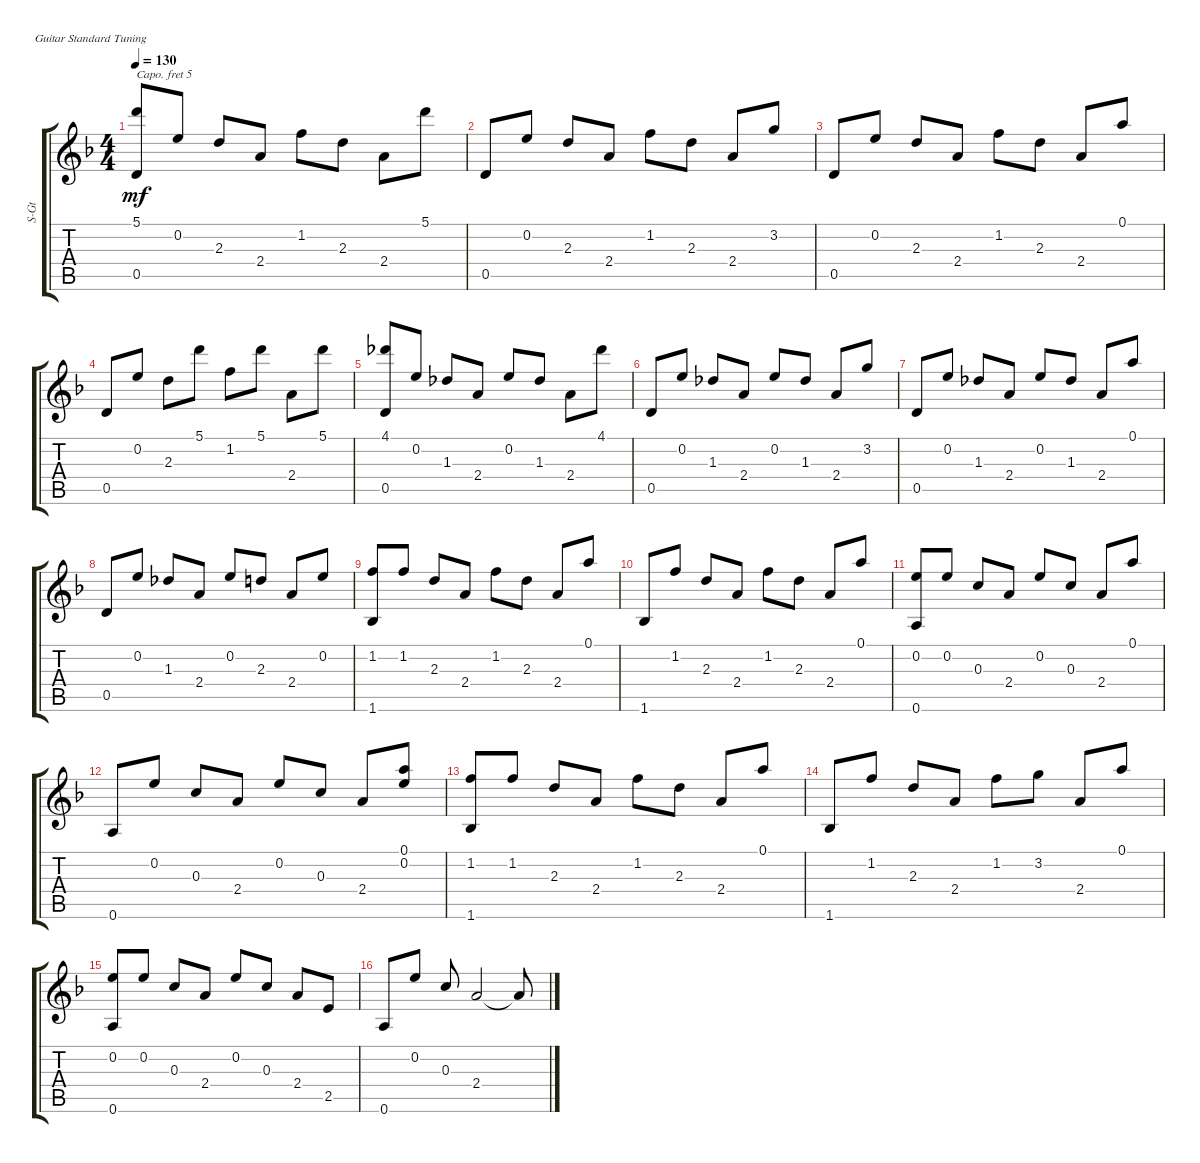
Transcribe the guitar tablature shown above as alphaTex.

\defaultSystemsLayout 4
\bracketExtendMode groupsimilarinstruments
\otherSystemsTrackNameOrientation horizontal
\track ("Steel Guitar" "S-Gt") {instrument acousticguitarsteel}
\staff {score tabs}
\capo 5
\tuning (E4 B3 G3 D3 A2 E2)
\ts (4 4)
\tempo 130
\clef g2
\ks f
(5.1{acc forcenatural} 0.5{acc forcenatural}).8{dy mf beam Up} 0.2{acc forcenatural}.8{beam Up} 2.3{acc forcenatural}.8{beam Up} 2.4{acc forcenatural}.8{beam Up} 1.2{acc forcenatural}.8{beam Down} 2.3{acc forcenatural}.8{beam Down} 2.4{acc forcenatural}.8{beam Down} 5.1{acc forcenatural}.8{beam Down} |
0.5{acc forcenatural}.8{beam Up} 0.2{acc forcenatural}.8{beam Up} 2.3{acc forcenatural}.8{beam Up} 2.4{acc forcenatural}.8{beam Up} 1.2{acc forcenatural}.8{beam Down} 2.3{acc forcenatural}.8{beam Down} 2.4{acc forcenatural}.8{beam Up} 3.2{acc forcenatural}.8{beam Up} |
0.5{acc forcenatural}.8{beam Up} 0.2{acc forcenatural}.8{beam Up} 2.3{acc forcenatural}.8{beam Up} 2.4{acc forcenatural}.8{beam Up} 1.2{acc forcenatural}.8{beam Down} 2.3{acc forcenatural}.8{beam Down} 2.4{acc forcenatural}.8{beam Up} 0.1{acc forcenatural}.8{beam Up} |
0.5{acc forcenatural}.8{beam Up} 0.2{acc forcenatural}.8{beam Up} 2.3{acc forcenatural}.8{beam Down} 5.1{acc forcenatural}.8{beam Down} 1.2{acc forcenatural}.8{beam Down} 5.1{acc forcenatural}.8{beam Down} 2.4{acc forcenatural}.8{beam Down} 5.1{acc forcenatural}.8{beam Down} |
(4.1{acc b} 0.5{acc forcenatural}).8{beam Up} 0.2{acc forcenatural}.8{beam Up} 1.3{acc b}.8{beam Up} 2.4{acc forcenatural}.8{beam Up} 0.2{acc forcenatural}.8{beam Up} 1.3{acc b}.8{beam Up} 2.4{acc forcenatural}.8{beam Down} 4.1{acc b}.8{beam Down} |
0.5{acc forcenatural}.8{beam Up} 0.2{acc forcenatural}.8{beam Up} 1.3{acc b}.8{beam Up} 2.4{acc forcenatural}.8{beam Up} 0.2{acc forcenatural}.8{beam Up} 1.3{acc b}.8{beam Up} 2.4{acc forcenatural}.8{beam Up} 3.2{acc forcenatural}.8{beam Up} |
0.5{acc forcenatural}.8{beam Up} 0.2{acc forcenatural}.8{beam Up} 1.3{acc b}.8{beam Up} 2.4{acc forcenatural}.8{beam Up} 0.2{acc forcenatural}.8{beam Up} 1.3{acc b}.8{beam Up} 2.4{acc forcenatural}.8{beam Up} 0.1{acc forcenatural}.8{beam Up} |
0.5{acc forcenatural}.8{beam Up} 0.2{acc forcenatural}.8{beam Up} 1.3{acc b}.8{beam Up} 2.4{acc forcenatural}.8{beam Up} 0.2{acc forcenatural}.8{beam Up} 2.3{acc forcenatural}.8{beam Up} 2.4{acc forcenatural}.8{beam Up} 0.2{acc forcenatural}.8{beam Up} |
(1.6{acc forcenatural} 1.2{acc forcenatural}).8{beam Up} 1.2{acc forcenatural}.8{beam Up} 2.3{acc forcenatural}.8{beam Up} 2.4{acc forcenatural}.8{beam Up} 1.2{acc forcenatural}.8{beam Down} 2.3{acc forcenatural}.8{beam Down} 2.4{acc forcenatural}.8{beam Up} 0.1{acc forcenatural}.8{beam Up} |
1.6{acc forcenatural}.8{beam Up} 1.2{acc forcenatural}.8{beam Up} 2.3{acc forcenatural}.8{beam Up} 2.4{acc forcenatural}.8{beam Up} 1.2{acc forcenatural}.8{beam Down} 2.3{acc forcenatural}.8{beam Down} 2.4{acc forcenatural}.8{beam Up} 0.1{acc forcenatural}.8{beam Up} |
(0.2{acc forcenatural} 0.6{acc forcenatural}).8{beam Up} 0.2{acc forcenatural}.8{beam Up} 0.3{acc forcenatural}.8{beam Up} 2.4{acc forcenatural}.8{beam Up} 0.2{acc forcenatural}.8{beam Up} 0.3{acc forcenatural}.8{beam Up} 2.4{acc forcenatural}.8{beam Up} 0.1{acc forcenatural}.8{beam Up} |
0.6{acc forcenatural}.8{beam Up} 0.2{acc forcenatural}.8{beam Up} 0.3{acc forcenatural}.8{beam Up} 2.4{acc forcenatural}.8{beam Up} 0.2{acc forcenatural}.8{beam Up} 0.3{acc forcenatural}.8{beam Up} 2.4{acc forcenatural}.8{beam Up} (0.2{acc forcenatural} 0.1{acc forcenatural}).8{beam Up} |
(1.6{acc forcenatural} 1.2{acc forcenatural}).8{beam Up} 1.2{acc forcenatural}.8{beam Up} 2.3{acc forcenatural}.8{beam Up} 2.4{acc forcenatural}.8{beam Up} 1.2{acc forcenatural}.8{beam Down} 2.3{acc forcenatural}.8{beam Down} 2.4{acc forcenatural}.8{beam Up} 0.1{acc forcenatural}.8{beam Up} |
1.6{acc forcenatural}.8{beam Up} 1.2{acc forcenatural}.8{beam Up} 2.3{acc forcenatural}.8{beam Up} 2.4{acc forcenatural}.8{beam Up} 1.2{acc forcenatural}.8{beam Down} 3.2{acc forcenatural}.8{beam Down} 2.4{acc forcenatural}.8{beam Up} 0.1{acc forcenatural}.8{beam Up} |
(0.6{acc forcenatural} 0.2{acc forcenatural}).8{beam Up} 0.2{acc forcenatural}.8{beam Up} 0.3{acc forcenatural}.8{beam Up} 2.4{acc forcenatural}.8{beam Up} 0.2{acc forcenatural}.8{beam Up} 0.3{acc forcenatural}.8{beam Up} 2.4{acc forcenatural}.8{beam Up} 2.5{acc forcenatural}.8{beam Up} |
0.6{acc forcenatural}.8{beam Up} 0.2{acc forcenatural}.8{beam Up} 0.3{acc forcenatural}.8{beam Up} 2.4{acc forcenatural}.2{beam Up} 2.4{t acc forcenatural}.8{beam Up}
